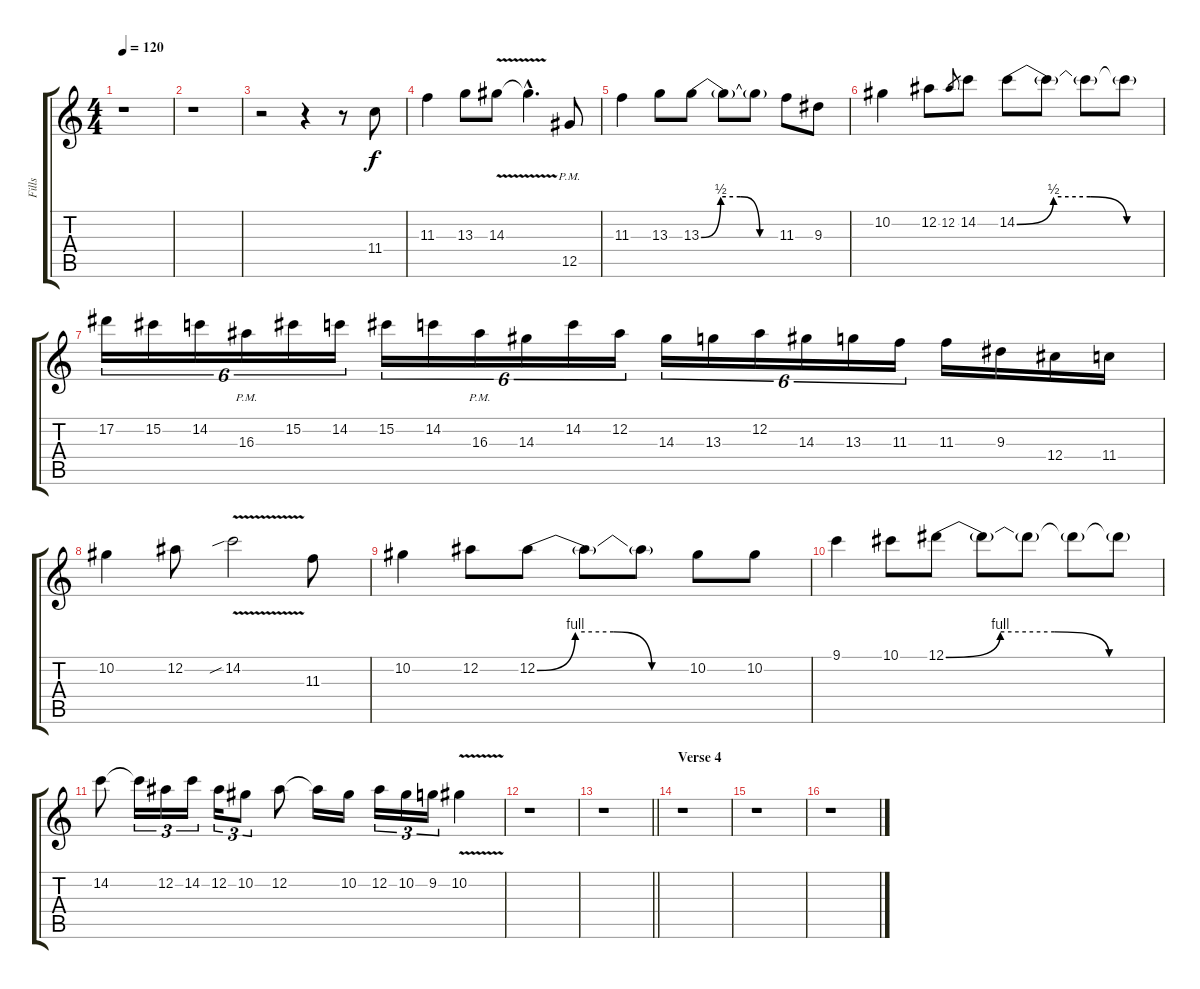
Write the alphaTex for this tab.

\track ("Fills" "Fills") {instrument distortionguitar}
\staff {score tabs}
\tuning (Eb4 Bb3 Gb3 Db3 Ab2 Eb2) {hide}
\ts (4 4)
\tempo 120
\clef g2
\ks c
r.1{dy f} |
r.1 |
r.2 r.4 r.8 11.4.8 |
11.3.4 13.3.8 14.3{v}.8 14.3{hac t}.4{d} 12.5{pm}.8 |
11.3.4 13.3.8 13.3{be (custom 0 0 15 2 30 2 45 0 60 0)}.8 13.3{t}.8 13.3{t}.8 11.3.8 9.3.8 |
10.2.4 12.2.8 12.2.8{gr} 14.2.8 14.2{be (custom 0 0 15 2 30 2 45 0 60 0)}.8 14.2{t}.8 14.2{t}.8 14.2{t}.8 |
17.2.16{tu (6 4)} 15.2.16{tu (6 4)} 14.2.16{tu (6 4)} 16.3{pm}.16{tu (6 4)} 15.2.16{tu (6 4)} 14.2.16{tu (6 4)} 15.2.16{tu (6 4)} 14.2.16{tu (6 4)} 16.3{pm}.16{tu (6 4)} 14.3.16{tu (6 4)} 14.2.16{tu (6 4)} 12.2.16{tu (6 4)} 14.3.16{tu (6 4)} 13.3.16{tu (6 4)} 12.2.16{tu (6 4)} 14.3.16{tu (6 4)} 13.3.16{tu (6 4)} 11.3.16{tu (6 4)} 11.3.16 9.3.16 12.4.16 11.4.16 |
10.2.4 12.2.8 14.2{v sib}.2 11.3.8 |
10.2.4 12.2.8 12.2{be (custom 0 0 15 4 30 4 45 0 60 0)}.8 12.2{t}.8 12.2{t}.8 10.2.8 10.2.8 |
9.1.4 10.1.8 12.1{be (custom 0 0 15 4 30 4 45 0 60 0)}.8 12.1{t}.8 12.1{t}.8 12.1{t}.8 12.1{t}.8 |
14.2.8 14.2{t}.16{tu (3 2)} 12.2.16{tu (3 2)} 14.2.16{tu (3 2)} 12.2.16{tu (3 2)} 10.2.8{tu (3 2)} 12.2.8 12.2{t}.16 10.2.16 12.2.16{tu (3 2)} 10.2.16{tu (3 2)} 9.2.16{tu (3 2)} 10.2{v}.4 |
r.1 |
\barLineRight lightlight
r.1 |
\section ("" "Verse 4")
r.1 |
r.1 |
r.1
